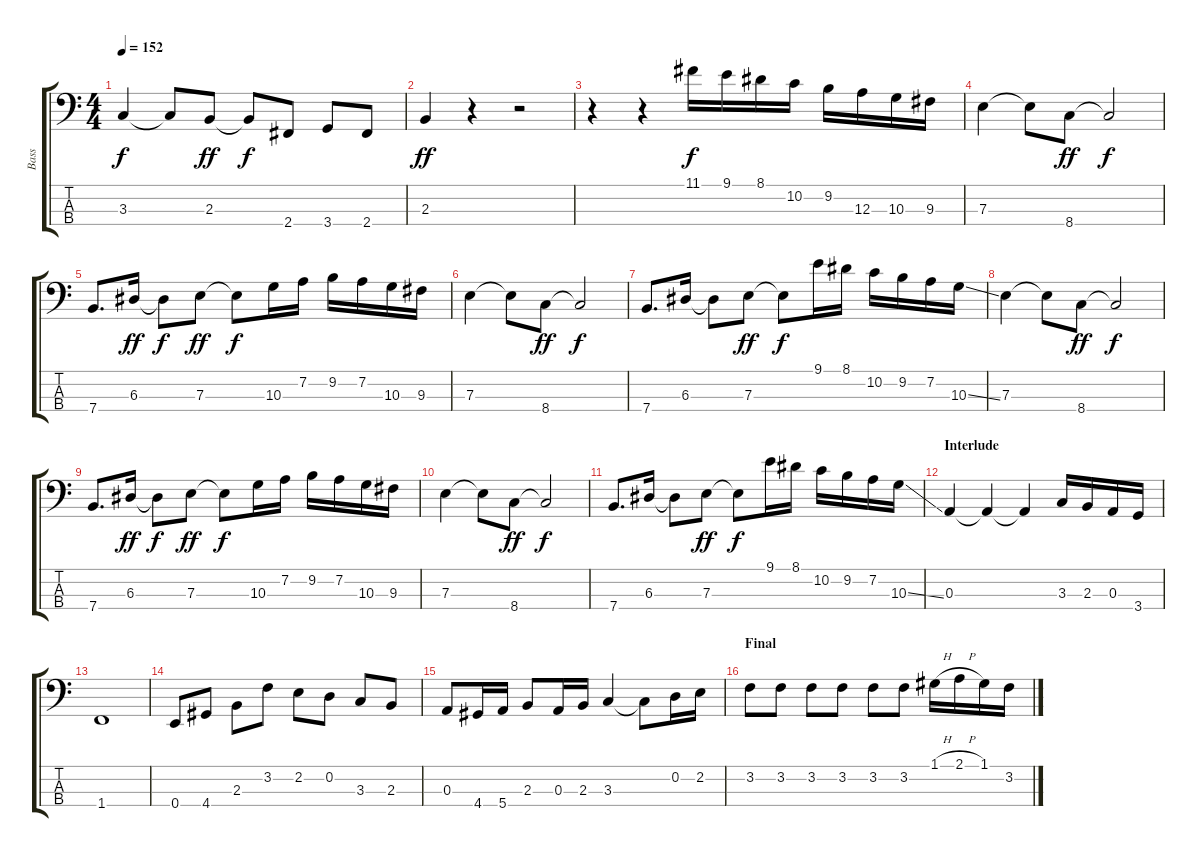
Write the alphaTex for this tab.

\track ("Bass" "Bass") {instrument electricbassfinger}
\staff {score tabs}
\tuning (G2 D2 A1 E1) {hide}
\ts (4 4)
\tempo 152
\clef f4
\ks c
3.3.4{dy f} 3.3{t}.8 2.3.8{dy ff} 2.3{t}.8{dy f} 2.4.8 3.4.8 2.4.8 |
2.3.4{dy ff} r.4 r.2 |
r.4 r.4 11.1.16{dy f} 9.1.16 8.1.16 10.2.16 9.2.16 12.3.16 10.3.16 9.3.16 |
7.3.4 7.3{t}.8 8.4.8{dy ff} 8.4{t}.2{dy f} |
7.4.8{d} 6.3.16{dy ff} 6.3{t}.8{dy f} 7.3.8{dy ff} 7.3{t}.8{dy f} 10.3.16 7.2.16 9.2.16 7.2.16 10.3.16 9.3.16 |
7.3.4 7.3{t}.8 8.4.8{dy ff} 8.4{t}.2{dy f} |
7.4.8{d} 6.3.16 6.3{t}.8 7.3.8{dy ff} 7.3{t}.8{dy f} 9.1.16 8.1.16 10.2.16 9.2.16 7.2.16 10.3{ss}.16 |
7.3.4 7.3{t}.8 8.4.8{dy ff} 8.4{t}.2{dy f} |
7.4.8{d} 6.3.16{dy ff} 6.3{t}.8{dy f} 7.3.8{dy ff} 7.3{t}.8{dy f} 10.3.16 7.2.16 9.2.16 7.2.16 10.3.16 9.3.16 |
7.3.4 7.3{t}.8 8.4.8{dy ff} 8.4{t}.2{dy f} |
7.4.8{d} 6.3.16 6.3{t}.8 7.3.8{dy ff} 7.3{t}.8{dy f} 9.1.16 8.1.16 10.2.16 9.2.16 7.2.16 10.3{ss}.16 |
\section ("" "Interlude")
0.3.4 0.3{t}.4 0.3{t}.4 3.3.16 2.3.16 0.3.16 3.4.16 |
1.4.1 |
0.4.8 4.4.8 2.3.8 3.2.8 2.2.8 0.2.8 3.3.8 2.3.8 |
0.3.8 4.4.16 5.4.16 2.3.8 0.3.16 2.3.16 3.3.4 3.3{t}.8 0.2.16 2.2.16 |
\section ("" "Final")
3.2.8 3.2.8 3.2.8 3.2.8 3.2.8 3.2.8 1.1{h}.16 2.1{h}.16 1.1.16 3.2.16
